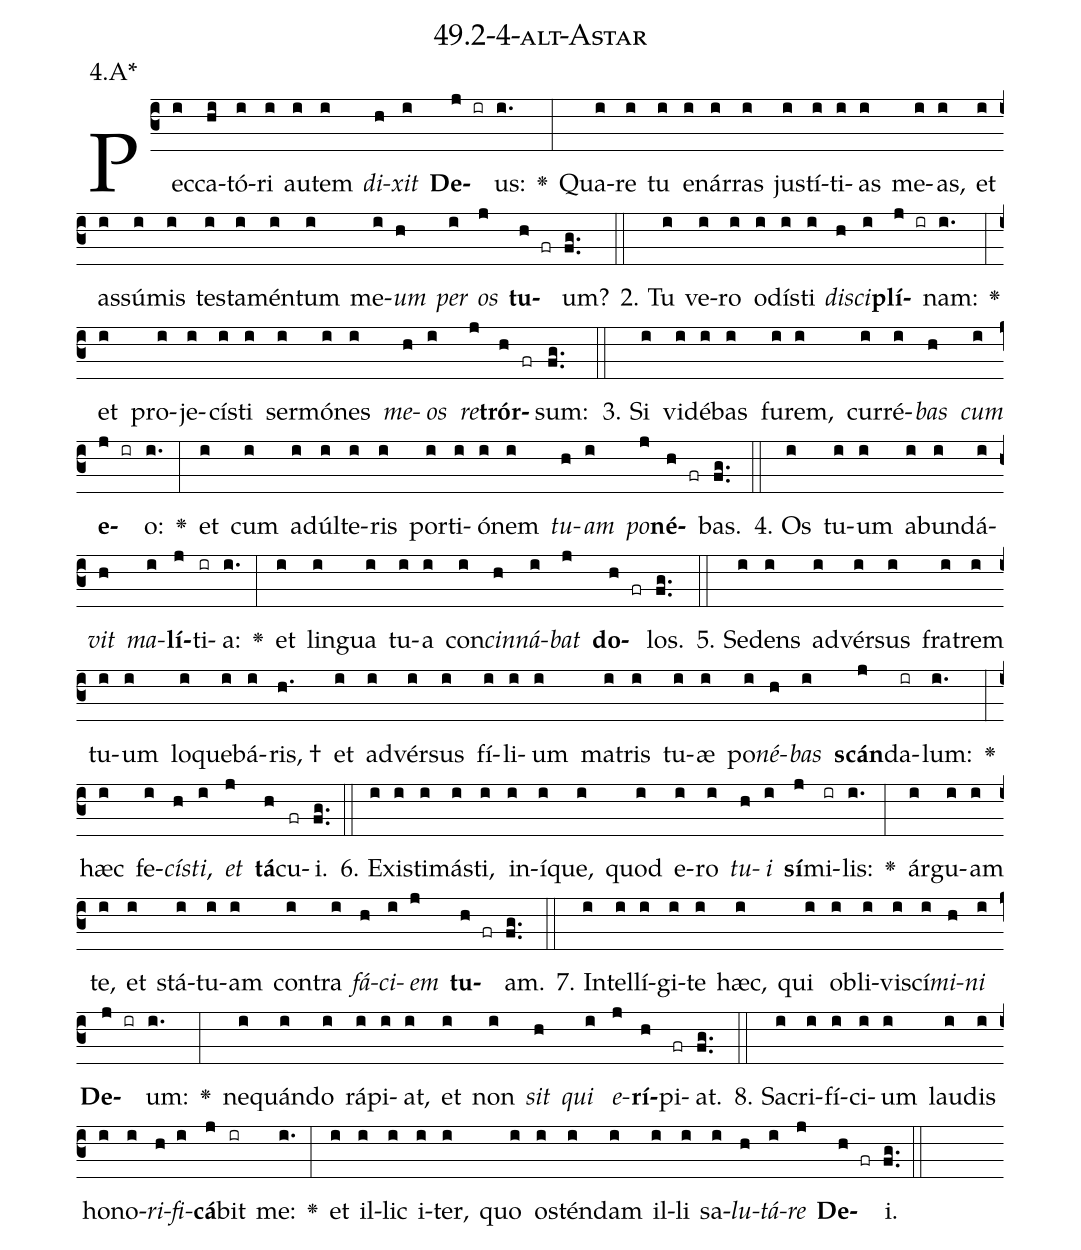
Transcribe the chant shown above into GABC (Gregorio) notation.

name: 49.2-4-alt-Astar;
annotation: 4.A*;
%%
(c3)Pec(i)ca(hi)tó(i)ri(i) au(i)tem(i) <i>di</i>(h)<i>xit</i>(i) <b>De</b>(j ir)us:(i.) <v>\greheightstar</v>(:) Qua(i)re(i) tu(i) e(i)nár(i)ras(i) jus(i)tí(i)ti(i)as(i) me(i)as,(i) et(i) as(i)sú(i)mis(i) tes(i)ta(i)mén(i)tum(i) me(i)<i>um</i>(h) <i>per</i>(i) <i>os</i>(j) <b>tu</b>(h fr)um?(fg..) (::)
2. Tu(i) ve(i)ro(i) o(i)dís(i)ti(i) <i>di</i>(h)<i>sci</i>(i)<b>plí</b>(j ir)nam:(i.) <v>\greheightstar</v>(:) et(i) pro(i)je(i)cís(i)ti(i) ser(i)mó(i)nes(i) <i>me</i>(h)<i>os</i>(i) <i>re</i>(j)<b>trór</b>(h fr)sum:(fg..) (::)
3. Si(i) vi(i)dé(i)bas(i) fu(i)rem,(i) cur(i)ré(i)<i>bas</i>(h) <i>cum</i>(i) <b>e</b>(j ir)o:(i.) <v>\greheightstar</v>(:) et(i) cum(i) ad(i)úl(i)te(i)ris(i) por(i)ti(i)ó(i)nem(i) <i>tu</i>(h)<i>am</i>(i) <i>po</i>(j)<b>né</b>(h fr)bas.(fg..) (::)
4. Os(i) tu(i)um(i) ab(i)un(i)dá(i)<i>vit</i>(h) <i>ma</i>(i)<b>lí</b>(j)ti(ir)a:(i.) <v>\greheightstar</v>(:) et(i) lin(i)gua(i) tu(i)a(i) con(i)<i>cin</i>(h)<i>ná</i>(i)<i>bat</i>(j) <b>do</b>(h fr)los.(fg..) (::)
5. Se(i)dens(i) ad(i)vér(i)sus(i) fra(i)trem(i) tu(i)um(i) lo(i)que(i)bá(i)ris, †(h.) et(i) ad(i)vér(i)sus(i) fí(i)li(i)um(i) ma(i)tris(i) tu(i)æ(i) po(i)<i>né</i>(h)<i>bas</i>(i) <b>scán</b>(j)da(ir)lum:(i.) <v>\greheightstar</v>(:) hæc(i) fe(i)<i>cís</i>(h)<i>ti</i>,(i) <i>et</i>(j) <b>tá</b>(h)cu(fr)i.(fg..) (::)
6. Ex(i)is(i)ti(i)más(i)ti,(i) in(i)í(i)que,(i) quod(i) e(i)ro(i) <i>tu</i>(h)<i>i</i>(i) <b>sí</b>(j)mi(ir)lis:(i.) <v>\greheightstar</v>(:) ár(i)gu(i)am(i) te,(i) et(i) stá(i)tu(i)am(i) con(i)tra(i) <i>fá</i>(h)<i>ci</i>(i)<i>em</i>(j) <b>tu</b>(h fr)am.(fg..) (::)
7. In(i)tel(i)lí(i)gi(i)te(i) hæc,(i) qui(i) ob(i)li(i)vi(i)scí(i)<i>mi</i>(h)<i>ni</i>(i) <b>De</b>(j ir)um:(i.) <v>\greheightstar</v>(:) ne(i)quán(i)do(i) rá(i)pi(i)at,(i) et(i) non(i) <i>sit</i>(h) <i>qui</i>(i) <i>e</i>(j)<b>rí</b>(h)pi(fr)at.(fg..) (::)
8. Sa(i)cri(i)fí(i)ci(i)um(i) lau(i)dis(i) ho(i)no(i)<i>ri</i>(h)<i>fi</i>(i)<b>cá</b>(j)bit(ir) me:(i.) <v>\greheightstar</v>(:) et(i) il(i)lic(i) i(i)ter,(i) quo(i) os(i)tén(i)dam(i) il(i)li(i) sa(i)<i>lu</i>(h)<i>tá</i>(i)<i>re</i>(j) <b>De</b>(h fr)i.(fg..) (::)
